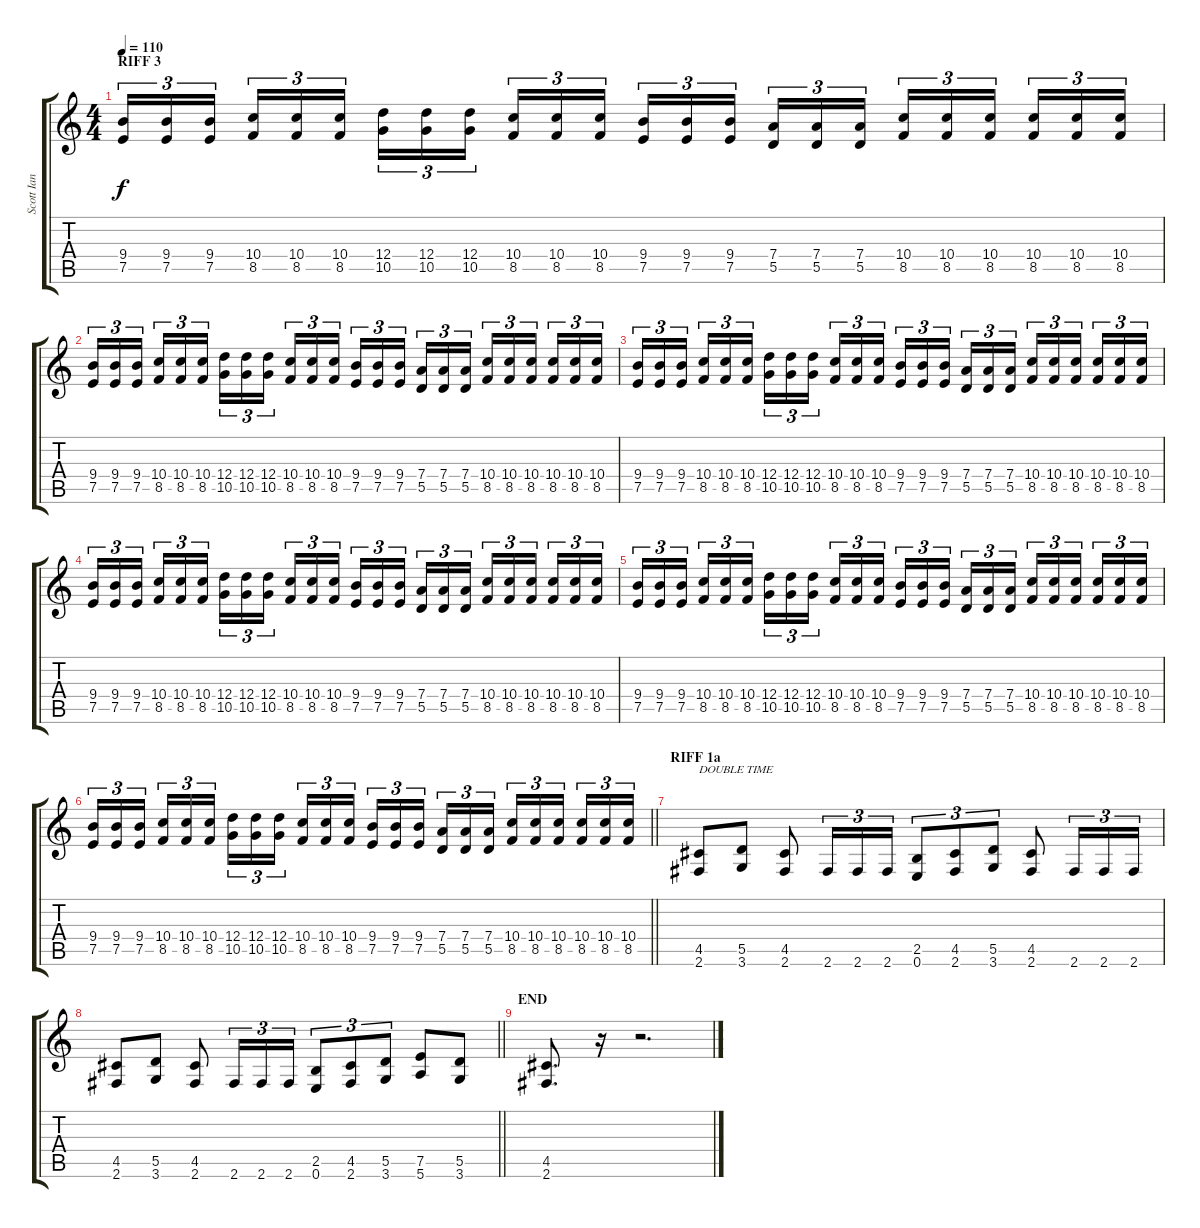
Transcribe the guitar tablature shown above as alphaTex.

\track ("Scott Ian (2)" "Scott Ian ") {instrument overdrivenguitar}
\staff {score tabs}
\tuning (E4 B3 G3 D3 A2 E2) {hide}
\ts (4 4)
\section ("" "RIFF 3")
\tempo 110
\clef g2
\ks c
(9.4 7.5).16{tu (3 2) dy f} (9.4 7.5).16{tu (3 2)} (9.4 7.5).16{tu (3 2) beam splitsecondary} (10.4 8.5).16{tu (3 2)} (10.4 8.5).16{tu (3 2)} (10.4 8.5).16{tu (3 2)} (12.4 10.5).16{tu (3 2)} (12.4 10.5).16{tu (3 2)} (12.4 10.5).16{tu (3 2) beam splitsecondary} (10.4 8.5).16{tu (3 2)} (10.4 8.5).16{tu (3 2)} (10.4 8.5).16{tu (3 2)} (9.4 7.5).16{tu (3 2)} (9.4 7.5).16{tu (3 2)} (9.4 7.5).16{tu (3 2) beam splitsecondary} (7.4 5.5).16{tu (3 2)} (7.4 5.5).16{tu (3 2)} (7.4 5.5).16{tu (3 2)} (10.4 8.5).16{tu (3 2)} (10.4 8.5).16{tu (3 2)} (10.4 8.5).16{tu (3 2) beam splitsecondary} (10.4 8.5).16{tu (3 2)} (10.4 8.5).16{tu (3 2)} (10.4 8.5).16{tu (3 2)} |
(9.4 7.5).16{tu (3 2)} (9.4 7.5).16{tu (3 2)} (9.4 7.5).16{tu (3 2) beam splitsecondary} (10.4 8.5).16{tu (3 2)} (10.4 8.5).16{tu (3 2)} (10.4 8.5).16{tu (3 2)} (12.4 10.5).16{tu (3 2)} (12.4 10.5).16{tu (3 2)} (12.4 10.5).16{tu (3 2) beam splitsecondary} (10.4 8.5).16{tu (3 2)} (10.4 8.5).16{tu (3 2)} (10.4 8.5).16{tu (3 2)} (9.4 7.5).16{tu (3 2)} (9.4 7.5).16{tu (3 2)} (9.4 7.5).16{tu (3 2) beam splitsecondary} (7.4 5.5).16{tu (3 2)} (7.4 5.5).16{tu (3 2)} (7.4 5.5).16{tu (3 2)} (10.4 8.5).16{tu (3 2)} (10.4 8.5).16{tu (3 2)} (10.4 8.5).16{tu (3 2) beam splitsecondary} (10.4 8.5).16{tu (3 2)} (10.4 8.5).16{tu (3 2)} (10.4 8.5).16{tu (3 2)} |
(9.4 7.5).16{tu (3 2)} (9.4 7.5).16{tu (3 2)} (9.4 7.5).16{tu (3 2) beam splitsecondary} (10.4 8.5).16{tu (3 2)} (10.4 8.5).16{tu (3 2)} (10.4 8.5).16{tu (3 2)} (12.4 10.5).16{tu (3 2)} (12.4 10.5).16{tu (3 2)} (12.4 10.5).16{tu (3 2) beam splitsecondary} (10.4 8.5).16{tu (3 2)} (10.4 8.5).16{tu (3 2)} (10.4 8.5).16{tu (3 2)} (9.4 7.5).16{tu (3 2)} (9.4 7.5).16{tu (3 2)} (9.4 7.5).16{tu (3 2) beam splitsecondary} (7.4 5.5).16{tu (3 2)} (7.4 5.5).16{tu (3 2)} (7.4 5.5).16{tu (3 2)} (10.4 8.5).16{tu (3 2)} (10.4 8.5).16{tu (3 2)} (10.4 8.5).16{tu (3 2) beam splitsecondary} (10.4 8.5).16{tu (3 2)} (10.4 8.5).16{tu (3 2)} (10.4 8.5).16{tu (3 2)} |
(9.4 7.5).16{tu (3 2)} (9.4 7.5).16{tu (3 2)} (9.4 7.5).16{tu (3 2) beam splitsecondary} (10.4 8.5).16{tu (3 2)} (10.4 8.5).16{tu (3 2)} (10.4 8.5).16{tu (3 2)} (12.4 10.5).16{tu (3 2)} (12.4 10.5).16{tu (3 2)} (12.4 10.5).16{tu (3 2) beam splitsecondary} (10.4 8.5).16{tu (3 2)} (10.4 8.5).16{tu (3 2)} (10.4 8.5).16{tu (3 2)} (9.4 7.5).16{tu (3 2)} (9.4 7.5).16{tu (3 2)} (9.4 7.5).16{tu (3 2) beam splitsecondary} (7.4 5.5).16{tu (3 2)} (7.4 5.5).16{tu (3 2)} (7.4 5.5).16{tu (3 2)} (10.4 8.5).16{tu (3 2)} (10.4 8.5).16{tu (3 2)} (10.4 8.5).16{tu (3 2) beam splitsecondary} (10.4 8.5).16{tu (3 2)} (10.4 8.5).16{tu (3 2)} (10.4 8.5).16{tu (3 2)} |
(9.4 7.5).16{tu (3 2)} (9.4 7.5).16{tu (3 2)} (9.4 7.5).16{tu (3 2) beam splitsecondary} (10.4 8.5).16{tu (3 2)} (10.4 8.5).16{tu (3 2)} (10.4 8.5).16{tu (3 2)} (12.4 10.5).16{tu (3 2)} (12.4 10.5).16{tu (3 2)} (12.4 10.5).16{tu (3 2) beam splitsecondary} (10.4 8.5).16{tu (3 2)} (10.4 8.5).16{tu (3 2)} (10.4 8.5).16{tu (3 2)} (9.4 7.5).16{tu (3 2)} (9.4 7.5).16{tu (3 2)} (9.4 7.5).16{tu (3 2) beam splitsecondary} (7.4 5.5).16{tu (3 2)} (7.4 5.5).16{tu (3 2)} (7.4 5.5).16{tu (3 2)} (10.4 8.5).16{tu (3 2)} (10.4 8.5).16{tu (3 2)} (10.4 8.5).16{tu (3 2) beam splitsecondary} (10.4 8.5).16{tu (3 2)} (10.4 8.5).16{tu (3 2)} (10.4 8.5).16{tu (3 2)} |
\barLineRight lightlight
(9.4 7.5).16{tu (3 2)} (9.4 7.5).16{tu (3 2)} (9.4 7.5).16{tu (3 2) beam splitsecondary} (10.4 8.5).16{tu (3 2)} (10.4 8.5).16{tu (3 2)} (10.4 8.5).16{tu (3 2)} (12.4 10.5).16{tu (3 2)} (12.4 10.5).16{tu (3 2)} (12.4 10.5).16{tu (3 2) beam splitsecondary} (10.4 8.5).16{tu (3 2)} (10.4 8.5).16{tu (3 2)} (10.4 8.5).16{tu (3 2)} (9.4 7.5).16{tu (3 2)} (9.4 7.5).16{tu (3 2)} (9.4 7.5).16{tu (3 2) beam splitsecondary} (7.4 5.5).16{tu (3 2)} (7.4 5.5).16{tu (3 2)} (7.4 5.5).16{tu (3 2)} (10.4 8.5).16{tu (3 2)} (10.4 8.5).16{tu (3 2)} (10.4 8.5).16{tu (3 2) beam splitsecondary} (10.4 8.5).16{tu (3 2)} (10.4 8.5).16{tu (3 2)} (10.4 8.5).16{tu (3 2)} |
\section ("" "RIFF 1a")
(4.5 2.6).8{txt "DOUBLE TIME"} (5.5 3.6).8 (4.5 2.6).8 2.6.16{tu (3 2)} 2.6.16{tu (3 2)} 2.6.16{tu (3 2)} (2.5 0.6).8{tu (3 2)} (4.5 2.6).8{tu (3 2)} (5.5 3.6).8{tu (3 2)} (4.5 2.6).8 2.6.16{tu (3 2)} 2.6.16{tu (3 2)} 2.6.16{tu (3 2)} |
\barLineRight lightlight
(4.5 2.6).8 (5.5 3.6).8 (4.5 2.6).8 2.6.16{tu (3 2)} 2.6.16{tu (3 2)} 2.6.16{tu (3 2)} (2.5 0.6).8{tu (3 2)} (4.5 2.6).8{tu (3 2)} (5.5 3.6).8{tu (3 2)} (7.5 5.6).8 (5.5 3.6).8 |
\section ("" "END")
(4.5 2.6).8{d} r.16 r.2{d}
